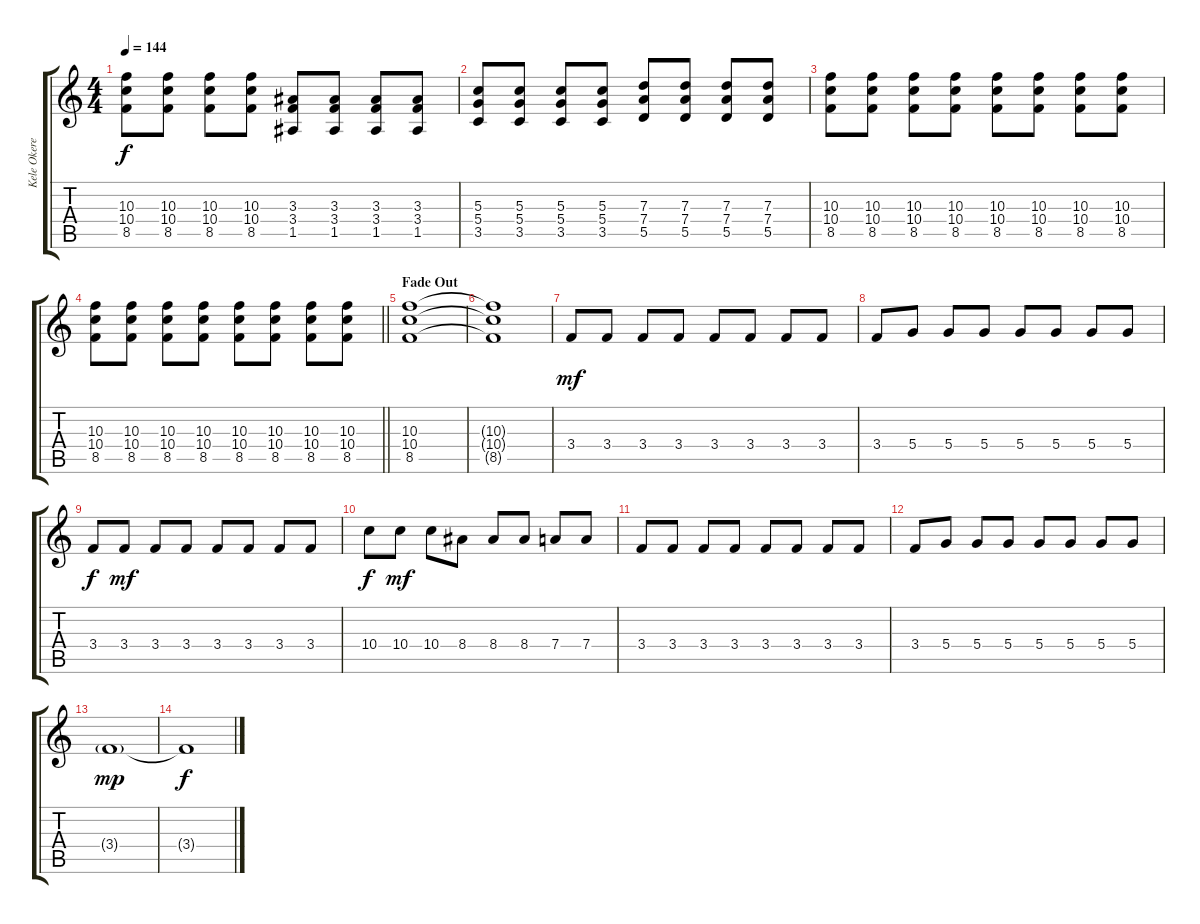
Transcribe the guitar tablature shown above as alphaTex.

\track ("Kele Okereke" "Kele Okere") {instrument acousticguitarsteel}
\staff {score tabs}
\tuning (E4 B3 G3 D3 A2 E2) {hide}
\ts (4 4)
\tempo 144
\clef g2
\ks c
(10.3 10.4 8.5).8{dy f} (10.3 10.4 8.5).8 (10.3 10.4 8.5).8 (10.3 10.4 8.5).8 (3.3 3.4 1.5).8 (3.3 3.4 1.5).8 (3.3 3.4 1.5).8 (3.3 3.4 1.5).8 |
(5.3 5.4 3.5).8 (5.3 5.4 3.5).8 (5.3 5.4 3.5).8 (5.3 5.4 3.5).8 (7.3 7.4 5.5).8 (7.3 7.4 5.5).8 (7.3 7.4 5.5).8 (7.3 7.4 5.5).8 |
(10.3 10.4 8.5).8 (10.3 10.4 8.5).8 (10.3 10.4 8.5).8 (10.3 10.4 8.5).8 (10.3 10.4 8.5).8 (10.3 10.4 8.5).8 (10.3 10.4 8.5).8 (10.3 10.4 8.5).8 |
\barLineRight lightlight
(10.3 10.4 8.5).8 (10.3 10.4 8.5).8 (10.3 10.4 8.5).8 (10.3 10.4 8.5).8 (10.3 10.4 8.5).8 (10.3 10.4 8.5).8 (10.3 10.4 8.5).8 (10.3 10.4 8.5).8 |
\section ("" "Fade Out")
(10.3 10.4 8.5).1 |
(10.3{t} 10.4{t} 8.5{t}).1 |
3.4.8{dy mf volume 4} 3.4.8 3.4.8 3.4.8 3.4.8 3.4.8 3.4.8 3.4.8 |
3.4.8 5.4.8 5.4.8 5.4.8 5.4.8 5.4.8 5.4.8 5.4.8 |
3.4.8{dy f} 3.4.8{dy mf} 3.4.8 3.4.8 3.4.8 3.4.8 3.4.8 3.4.8 |
10.4.8{dy f} 10.4.8{dy mf} 10.4.8 8.4.8 8.4.8 8.4.8 7.4.8 7.4.8 |
3.4.8 3.4.8 3.4.8 3.4.8 3.4.8 3.4.8 3.4.8 3.4.8 |
3.4.8 5.4.8 5.4.8 5.4.8 5.4.8 5.4.8 5.4.8 5.4.8 |
3.4{g}.1{dy mp} |
3.4{t}.1{dy f}
